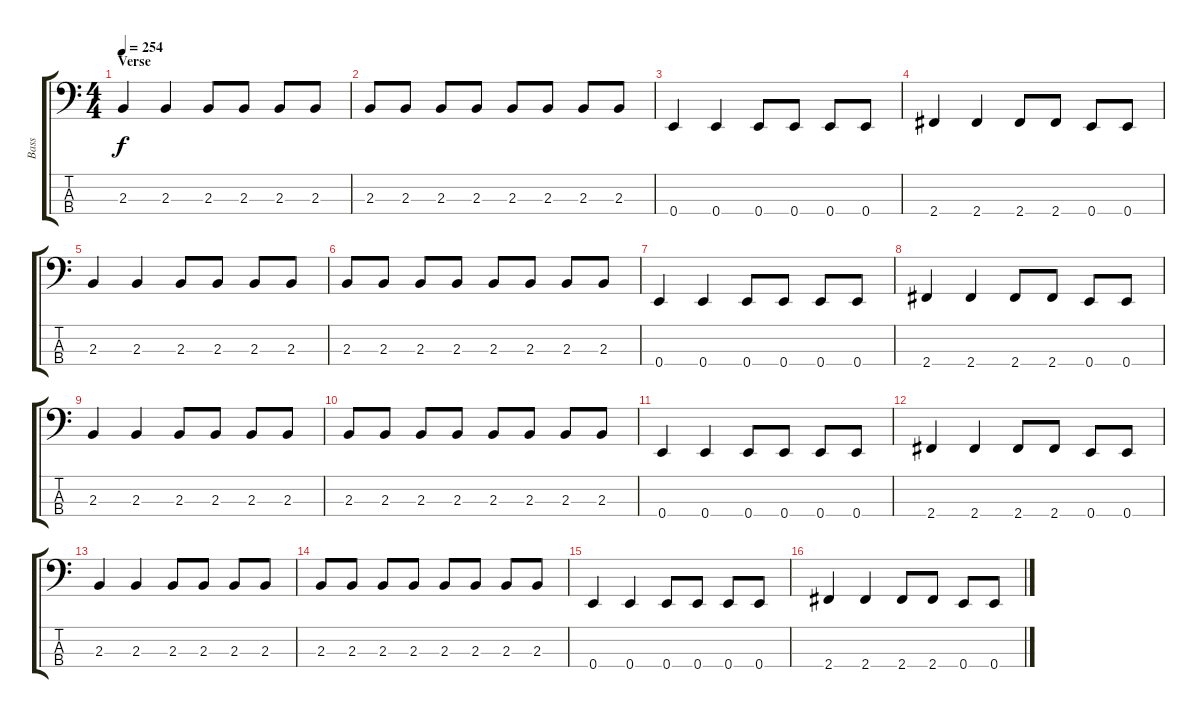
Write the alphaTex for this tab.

\track ("Bass" "Bass") {instrument slapbass2}
\staff {score tabs}
\tuning (G2 D2 A1 E1) {hide}
\ts (4 4)
\section ("" "Verse")
\tempo 254
\clef f4
\ks c
2.3.4{dy f} 2.3.4 2.3.8 2.3.8 2.3.8 2.3.8 |
2.3.8 2.3.8 2.3.8 2.3.8 2.3.8 2.3.8 2.3.8 2.3.8 |
0.4.4 0.4.4 0.4.8 0.4.8 0.4.8 0.4.8 |
2.4.4 2.4.4 2.4.8 2.4.8 0.4.8 0.4.8 |
2.3.4 2.3.4 2.3.8 2.3.8 2.3.8 2.3.8 |
2.3.8 2.3.8 2.3.8 2.3.8 2.3.8 2.3.8 2.3.8 2.3.8 |
0.4.4 0.4.4 0.4.8 0.4.8 0.4.8 0.4.8 |
2.4.4 2.4.4 2.4.8 2.4.8 0.4.8 0.4.8 |
2.3.4 2.3.4 2.3.8 2.3.8 2.3.8 2.3.8 |
2.3.8 2.3.8 2.3.8 2.3.8 2.3.8 2.3.8 2.3.8 2.3.8 |
0.4.4 0.4.4 0.4.8 0.4.8 0.4.8 0.4.8 |
2.4.4 2.4.4 2.4.8 2.4.8 0.4.8 0.4.8 |
2.3.4 2.3.4 2.3.8 2.3.8 2.3.8 2.3.8 |
2.3.8 2.3.8 2.3.8 2.3.8 2.3.8 2.3.8 2.3.8 2.3.8 |
0.4.4 0.4.4 0.4.8 0.4.8 0.4.8 0.4.8 |
2.4.4 2.4.4 2.4.8 2.4.8 0.4.8 0.4.8
